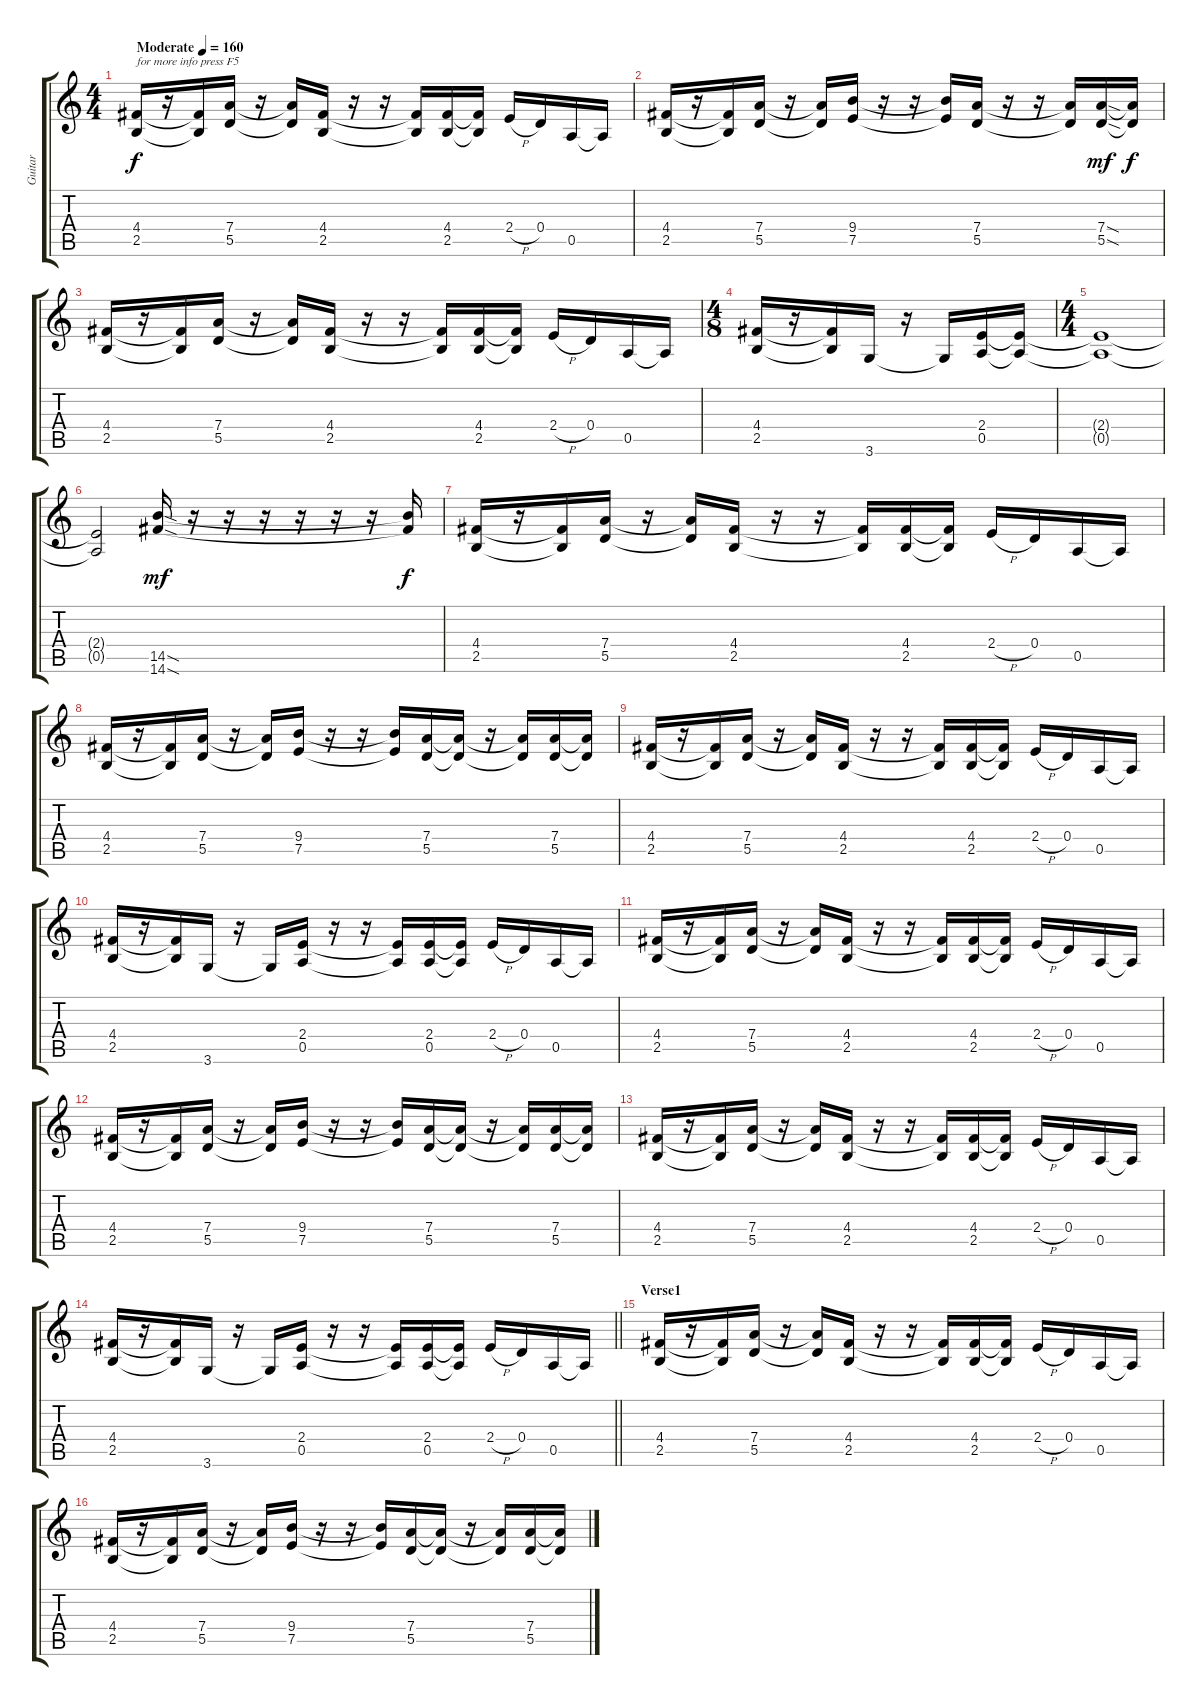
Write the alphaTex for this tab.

\track ("Guitar" "Guitar") {instrument distortionguitar}
\staff {score tabs}
\tuning (E4 B3 G3 D3 A2 E2) {hide}
\ts (4 4)
\tempo (160 "Moderate")
\clef g2
\ks c
(4.4 2.5).16{txt "for more info press F5" dy f instrument distortionguitar} r.16 (4.4{t} 2.5{t}).16 (7.4 5.5).16 r.16 (7.4{t} 5.5{t}).16 (4.4 2.5).16 r.16 r.16 (4.4{t} 2.5{t}).16 (4.4 2.5).16 (4.4{t} 2.5{t}).16 2.4{h}.16 0.4.16 0.5.16 0.5{t}.16 |
(4.4 2.5).16 r.16 (4.4{t} 2.5{t}).16 (7.4 5.5).16 r.16 (7.4{t} 5.5{t}).16 (9.4 7.5).16 r.16 r.16 (9.4{t} 7.5{t}).16 (7.4 5.5).16 r.16 r.16 (7.4{t} 5.5{t}).16 (7.4{sod} 5.5{sod}).16{dy mf} (7.4{t} 5.5{t}).16{dy f} |
(4.4 2.5).16 r.16 (4.4{t} 2.5{t}).16 (7.4 5.5).16 r.16 (7.4{t} 5.5{t}).16 (4.4 2.5).16 r.16 r.16 (4.4{t} 2.5{t}).16 (4.4 2.5).16 (4.4{t} 2.5{t}).16 2.4{h}.16 0.4.16 0.5.16 0.5{t}.16 |
\ts (4 8)
(4.4 2.5).16 r.16 (4.4{t} 2.5{t}).16 3.6.16 r.16 3.6{t}.16 (2.4 0.5).16 (2.4{t} 0.5{t}).16 |
\ts (4 4)
(2.4{t} 0.5{t}).1 |
(2.4{t} 0.5{t}).2 (14.5{sod} 14.6{sod}).16{dy mf} r.16 r.16 r.16 r.16 r.16 r.16 (14.5{t} 14.6{t}).16{dy f} |
(4.4 2.5).16 r.16 (4.4{t} 2.5{t}).16 (7.4 5.5).16 r.16 (7.4{t} 5.5{t}).16 (4.4 2.5).16 r.16 r.16 (4.4{t} 2.5{t}).16 (4.4 2.5).16 (4.4{t} 2.5{t}).16 2.4{h}.16 0.4.16 0.5.16 0.5{t}.16 |
(4.4 2.5).16 r.16 (4.4{t} 2.5{t}).16 (7.4 5.5).16 r.16 (7.4{t} 5.5{t}).16 (9.4 7.5).16 r.16 r.16 (9.4{t} 7.5{t}).16 (7.4 5.5).16 (7.4{t} 5.5{t}).16 r.16 (7.4{t} 5.5{t}).16 (7.4 5.5).16 (7.4{t} 5.5{t}).16 |
(4.4 2.5).16 r.16 (4.4{t} 2.5{t}).16 (7.4 5.5).16 r.16 (7.4{t} 5.5{t}).16 (4.4 2.5).16 r.16 r.16 (4.4{t} 2.5{t}).16 (4.4 2.5).16 (4.4{t} 2.5{t}).16 2.4{h}.16 0.4.16 0.5.16 0.5{t}.16 |
(4.4 2.5).16 r.16 (4.4{t} 2.5{t}).16 3.6.16 r.16 3.6{t}.16 (2.4 0.5).16 r.16 r.16 (2.4{t} 0.5{t}).16 (2.4 0.5).16 (2.4{t} 0.5{t}).16 2.4{h}.16 0.4.16 0.5.16 0.5{t}.16 |
(4.4 2.5).16 r.16 (4.4{t} 2.5{t}).16 (7.4 5.5).16 r.16 (7.4{t} 5.5{t}).16 (4.4 2.5).16 r.16 r.16 (4.4{t} 2.5{t}).16 (4.4 2.5).16 (4.4{t} 2.5{t}).16 2.4{h}.16 0.4.16 0.5.16 0.5{t}.16 |
(4.4 2.5).16 r.16 (4.4{t} 2.5{t}).16 (7.4 5.5).16 r.16 (7.4{t} 5.5{t}).16 (9.4 7.5).16 r.16 r.16 (9.4{t} 7.5{t}).16 (7.4 5.5).16 (7.4{t} 5.5{t}).16 r.16 (7.4{t} 5.5{t}).16 (7.4 5.5).16 (7.4{t} 5.5{t}).16 |
(4.4 2.5).16 r.16 (4.4{t} 2.5{t}).16 (7.4 5.5).16 r.16 (7.4{t} 5.5{t}).16 (4.4 2.5).16 r.16 r.16 (4.4{t} 2.5{t}).16 (4.4 2.5).16 (4.4{t} 2.5{t}).16 2.4{h}.16 0.4.16 0.5.16 0.5{t}.16 |
\barLineRight lightlight
(4.4 2.5).16 r.16 (4.4{t} 2.5{t}).16 3.6.16 r.16 3.6{t}.16 (2.4 0.5).16 r.16 r.16 (2.4{t} 0.5{t}).16 (2.4 0.5).16 (2.4{t} 0.5{t}).16 2.4{h}.16 0.4.16 0.5.16 0.5{t}.16 |
\section ("" "Verse1")
(4.4 2.5).16 r.16 (4.4{t} 2.5{t}).16 (7.4 5.5).16 r.16 (7.4{t} 5.5{t}).16 (4.4 2.5).16 r.16 r.16 (4.4{t} 2.5{t}).16 (4.4 2.5).16 (4.4{t} 2.5{t}).16 2.4{h}.16 0.4.16 0.5.16 0.5{t}.16 |
(4.4 2.5).16 r.16 (4.4{t} 2.5{t}).16 (7.4 5.5).16 r.16 (7.4{t} 5.5{t}).16 (9.4 7.5).16 r.16 r.16 (9.4{t} 7.5{t}).16 (7.4 5.5).16 (7.4{t} 5.5{t}).16 r.16 (7.4{t} 5.5{t}).16 (7.4 5.5).16 (7.4{t} 5.5{t}).16
